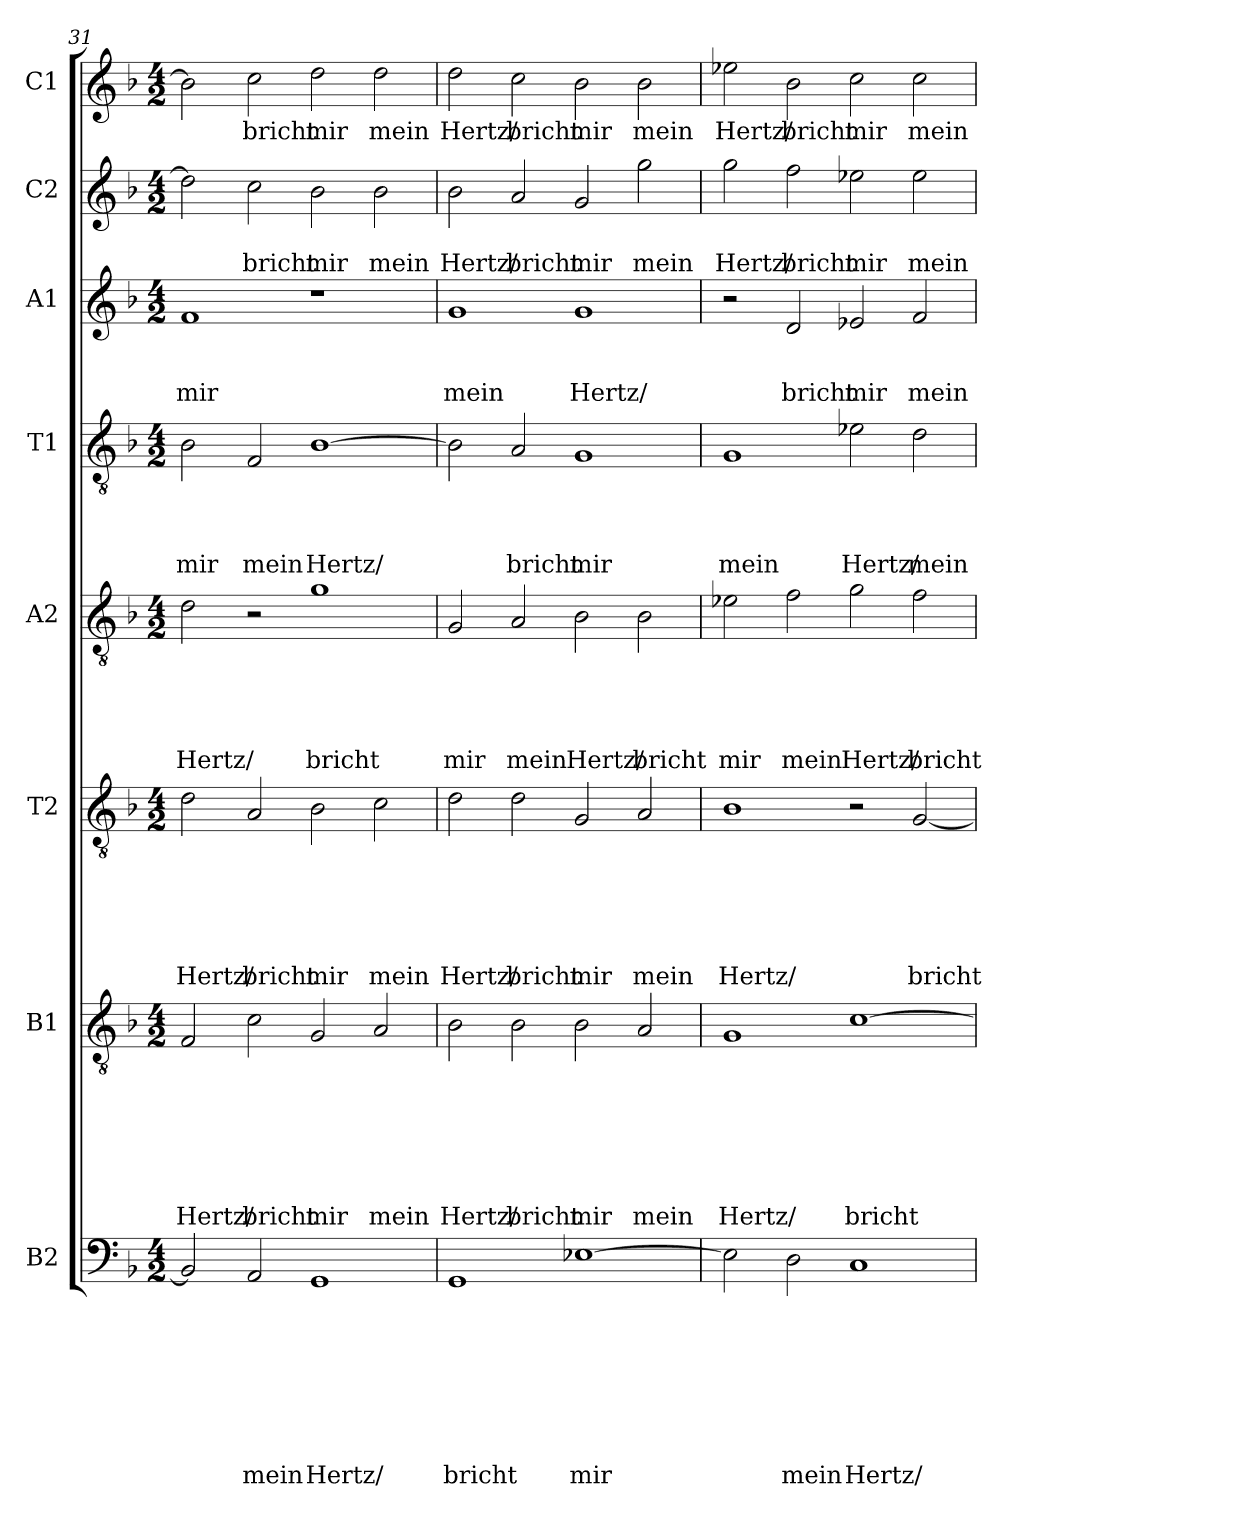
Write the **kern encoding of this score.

**kern	**text	**text	**text	**text	**text	**text	**text	**text	**kern	**text	**text	**text	**text	**text	**text	**text	**kern	**text	**text	**text	**text	**text	**text	**kern	**text	**text	**text	**text	**text	**kern	**text	**text	**text	**text	**kern	**text	**text	**text	**kern	**text	**text	**kern	**text
*part8	*part8	*part8	*part8	*part8	*part8	*part8	*part8	*part8	*part7	*part7	*part7	*part7	*part7	*part7	*part7	*part7	*part6	*part6	*part6	*part6	*part6	*part6	*part6	*part5	*part5	*part5	*part5	*part5	*part5	*part4	*part4	*part4	*part4	*part4	*part3	*part3	*part3	*part3	*part2	*part2	*part2	*part1	*part1
*staff8	*staff8	*staff8	*staff8	*staff8	*staff8	*staff8	*staff8	*staff8	*staff7	*staff7	*staff7	*staff7	*staff7	*staff7	*staff7	*staff7	*staff6	*staff6	*staff6	*staff6	*staff6	*staff6	*staff6	*staff5	*staff5	*staff5	*staff5	*staff5	*staff5	*staff4	*staff4	*staff4	*staff4	*staff4	*staff3	*staff3	*staff3	*staff3	*staff2	*staff2	*staff2	*staff1	*staff1
*I"B2	*	*	*	*	*	*	*	*	*I"B1	*	*	*	*	*	*	*	*I"T2	*	*	*	*	*	*	*I"A2	*	*	*	*	*	*I"T1	*	*	*	*	*I"A1	*	*	*	*I"C2	*	*	*I"C1	*
*clefF4	*	*	*	*	*	*	*	*	*clefGv2	*	*	*	*	*	*	*	*clefGv2	*	*	*	*	*	*	*clefGv2	*	*	*	*	*	*clefGv2	*	*	*	*	*clefG2	*	*	*	*clefG2	*	*	*clefG2	*
*k[b-]	*	*	*	*	*	*	*	*	*k[b-]	*	*	*	*	*	*	*	*k[b-]	*	*	*	*	*	*	*k[b-]	*	*	*	*	*	*k[b-]	*	*	*	*	*k[b-]	*	*	*	*k[b-]	*	*	*k[b-]	*
*d:	*	*	*	*	*	*	*	*	*d:	*	*	*	*	*	*	*	*d:	*	*	*	*	*	*	*d:	*	*	*	*	*	*d:	*	*	*	*	*d:	*	*	*	*d:	*	*	*d:	*
*M4/2	*	*	*	*	*	*	*	*	*M4/2	*	*	*	*	*	*	*	*M4/2	*	*	*	*	*	*	*M4/2	*	*	*	*	*	*M4/2	*	*	*	*	*M4/2	*	*	*	*M4/2	*	*	*M4/2	*
=31	=31	=31	=31	=31	=31	=31	=31	=31	=31	=31	=31	=31	=31	=31	=31	=31	=31	=31	=31	=31	=31	=31	=31	=31	=31	=31	=31	=31	=31	=31	=31	=31	=31	=31	=31	=31	=31	=31	=31	=31	=31	=31	=31
2BB-/]	.	.	.	.	.	.	.	.	2F/	.	.	.	.	.	.	Hertz/	2d\	.	.	.	.	.	Hertz/	2d\	.	.	.	.	Hertz/	2B-\	.	.	.	mir	1f	.	.	mir	2dd\]	.	.	2b-\]	.
2AA/	.	.	.	.	.	.	.	mein	2c\	.	.	.	.	.	.	bricht	2A/	.	.	.	.	.	bricht	2r	.	.	.	.	.	2F/	.	.	.	mein	.	.	.	.	2cc\	.	bricht	2cc\	bricht
1GG	.	.	.	.	.	.	.	Hertz/	2G/	.	.	.	.	.	.	mir	2B-\	.	.	.	.	.	mir	1g	.	.	.	.	bricht	[1B-	.	.	.	Hertz/	1r	.	.	.	2b-\	.	mir	2dd\	mir
.	.	.	.	.	.	.	.	.	2A/	.	.	.	.	.	.	mein	2c\	.	.	.	.	.	mein	.	.	.	.	.	.	.	.	.	.	.	.	.	.	.	2b-\	.	mein	2dd\	mein
=32	=32	=32	=32	=32	=32	=32	=32	=32	=32	=32	=32	=32	=32	=32	=32	=32	=32	=32	=32	=32	=32	=32	=32	=32	=32	=32	=32	=32	=32	=32	=32	=32	=32	=32	=32	=32	=32	=32	=32	=32	=32	=32	=32
1GG	.	.	.	.	.	.	.	bricht	2B-\	.	.	.	.	.	.	Hertz/	2d\	.	.	.	.	.	Hertz/	2G/	.	.	.	.	mir	2B-\]	.	.	.	.	1g	.	.	mein	2b-\	.	Hertz/	2dd\	Hertz/
.	.	.	.	.	.	.	.	.	2B-\	.	.	.	.	.	.	bricht	2d\	.	.	.	.	.	bricht	2A/	.	.	.	.	mein	2A/	.	.	.	bricht	.	.	.	.	2a/	.	bricht	2cc\	bricht
[1E-X	.	.	.	.	.	.	.	mir	2B-\	.	.	.	.	.	.	mir	2G/	.	.	.	.	.	mir	2B-\	.	.	.	.	Hertz/	1G	.	.	.	mir	1g	.	.	Hertz/	2g/	.	mir	2b-\	mir
.	.	.	.	.	.	.	.	.	2A/	.	.	.	.	.	.	mein	2A/	.	.	.	.	.	mein	2B-\	.	.	.	.	bricht	.	.	.	.	.	.	.	.	.	2gg\	.	mein	2b-\	mein
=33	=33	=33	=33	=33	=33	=33	=33	=33	=33	=33	=33	=33	=33	=33	=33	=33	=33	=33	=33	=33	=33	=33	=33	=33	=33	=33	=33	=33	=33	=33	=33	=33	=33	=33	=33	=33	=33	=33	=33	=33	=33	=33	=33
2E-\]	.	.	.	.	.	.	.	.	1G	.	.	.	.	.	.	Hertz/	1B-	.	.	.	.	.	Hertz/	2e-X\	.	.	.	.	mir	1G	.	.	.	mein	2r	.	.	.	2gg\	.	Hertz/	2ee-X\	Hertz/
2D\	.	.	.	.	.	.	.	mein	.	.	.	.	.	.	.	.	.	.	.	.	.	.	.	2f\	.	.	.	.	mein	.	.	.	.	.	2d/	.	.	bricht	2ff\	.	bricht	2b-\	bricht
1C	.	.	.	.	.	.	.	Hertz/	[1c	.	.	.	.	.	.	bricht	2r	.	.	.	.	.	.	2g\	.	.	.	.	Hertz/	2e-X\	.	.	.	Hertz/	2e-X/	.	.	mir	2ee-X\	.	mir	2cc\	mir
.	.	.	.	.	.	.	.	.	.	.	.	.	.	.	.	.	[2G/	.	.	.	.	.	bricht	2f\	.	.	.	.	bricht	2d\	.	.	.	mein	2f/	.	.	mein	2ee-\	.	mein	2cc\	mein
=	=	=	=	=	=	=	=	=	=	=	=	=	=	=	=	=	=	=	=	=	=	=	=	=	=	=	=	=	=	=	=	=	=	=	=	=	=	=	=	=	=	=	=
*-	*-	*-	*-	*-	*-	*-	*-	*-	*-	*-	*-	*-	*-	*-	*-	*-	*-	*-	*-	*-	*-	*-	*-	*-	*-	*-	*-	*-	*-	*-	*-	*-	*-	*-	*-	*-	*-	*-	*-	*-	*-	*-	*-
